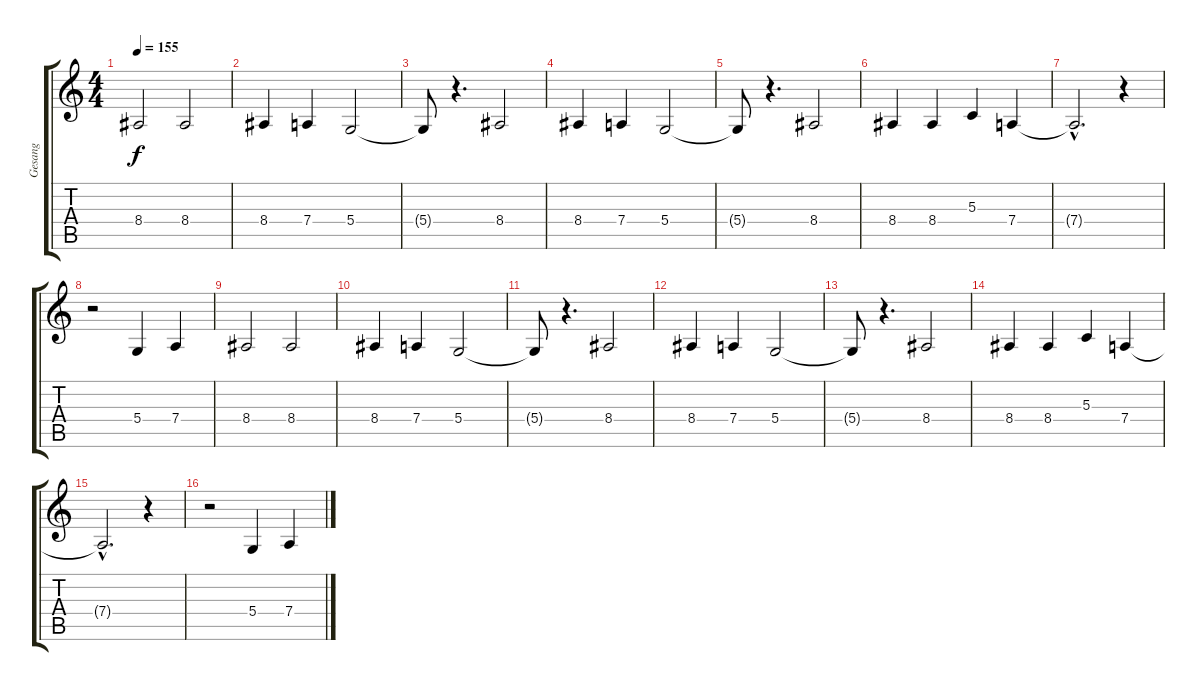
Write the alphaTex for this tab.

\track ("Gesang" "Gesang") {instrument cello}
\staff {score tabs}
\tuning (E4 B3 G3 D3 A2 E2) {hide}
\ts (4 4)
\tempo 155
\clef g2
\ks c
8.4.2{dy f} 8.4.2 |
8.4.4 7.4.4 5.4.2 |
5.4{t}.8 r.4{d} 8.4.2 |
8.4.4 7.4.4 5.4.2 |
5.4{t}.8 r.4{d} 8.4.2 |
8.4.4 8.4.4 5.3.4 7.4.4 |
7.4{hac t}.2{d} r.4 |
r.2 5.4.4 7.4.4 |
8.4.2 8.4.2 |
8.4.4 7.4.4 5.4.2 |
5.4{t}.8 r.4{d} 8.4.2 |
8.4.4 7.4.4 5.4.2 |
5.4{t}.8 r.4{d} 8.4.2 |
8.4.4 8.4.4 5.3.4 7.4.4 |
7.4{hac t}.2{d} r.4 |
r.2 5.4.4 7.4.4
